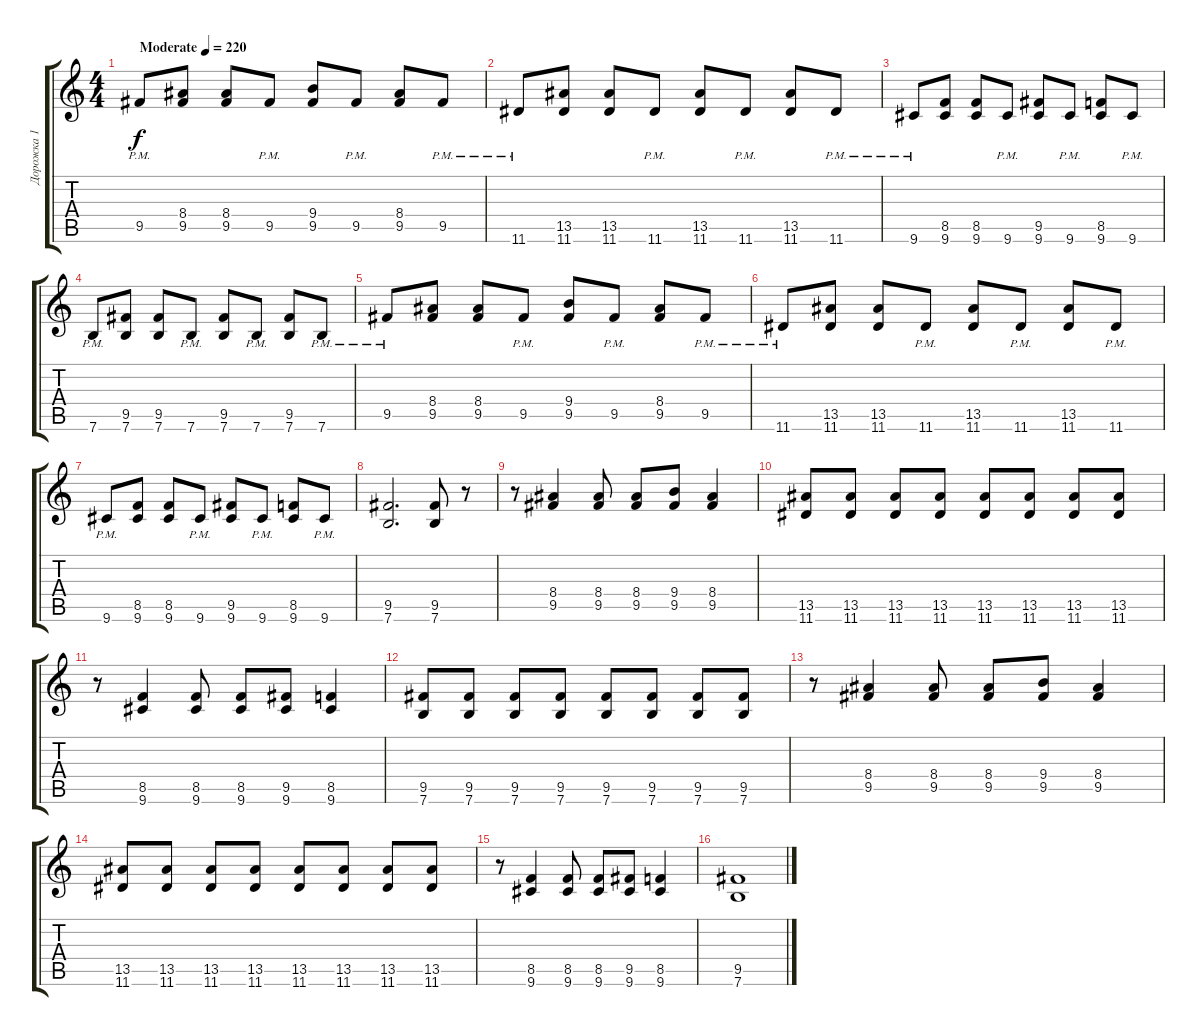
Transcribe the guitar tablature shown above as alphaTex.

\track ("Дорожка 1" "Дорожка 1") {instrument overdrivenguitar}
\staff {score tabs}
\tuning (E4 B3 G3 D3 A2 E2) {hide}
\ts (4 4)
\tempo (220 "Moderate")
\clef g2
\ks c
9.5{pm}.8{dy f instrument overdrivenguitar} (8.4 9.5).8 (8.4 9.5).8 9.5{pm}.8 (9.4 9.5).8 9.5{pm}.8 (8.4 9.5).8 9.5{pm}.8 |
11.6{pm}.8 (13.5 11.6).8 (13.5 11.6).8 11.6{pm}.8 (13.5 11.6).8 11.6{pm}.8 (13.5 11.6).8 11.6{pm}.8 |
9.6{pm}.8 (8.5 9.6).8 (8.5 9.6).8 9.6{pm}.8 (9.5 9.6).8 9.6{pm}.8 (8.5 9.6).8 9.6{pm}.8 |
7.6{pm}.8 (9.5 7.6).8 (9.5 7.6).8 7.6{pm}.8 (9.5 7.6).8 7.6{pm}.8 (9.5 7.6).8 7.6{pm}.8 |
9.5{pm}.8 (8.4 9.5).8 (8.4 9.5).8 9.5{pm}.8 (9.4 9.5).8 9.5{pm}.8 (8.4 9.5).8 9.5{pm}.8 |
11.6{pm}.8 (13.5 11.6).8 (13.5 11.6).8 11.6{pm}.8 (13.5 11.6).8 11.6{pm}.8 (13.5 11.6).8 11.6{pm}.8 |
9.6{pm}.8 (8.5 9.6).8 (8.5 9.6).8 9.6{pm}.8 (9.5 9.6).8 9.6{pm}.8 (8.5 9.6).8 9.6{pm}.8 |
(9.5 7.6).2{d} (9.5 7.6).8 r.8 |
r.8 (8.4 9.5).4 (8.4 9.5).8 (8.4 9.5).8 (9.4 9.5).8 (8.4 9.5).4 |
(13.5 11.6).8 (13.5 11.6).8 (13.5 11.6).8 (13.5 11.6).8 (13.5 11.6).8 (13.5 11.6).8 (13.5 11.6).8 (13.5 11.6).8 |
r.8 (8.5 9.6).4 (8.5 9.6).8 (8.5 9.6).8 (9.5 9.6).8 (8.5 9.6).4 |
(9.5 7.6).8 (9.5 7.6).8 (9.5 7.6).8 (9.5 7.6).8 (9.5 7.6).8 (9.5 7.6).8 (9.5 7.6).8 (9.5 7.6).8 |
r.8 (8.4 9.5).4 (8.4 9.5).8 (8.4 9.5).8 (9.4 9.5).8 (8.4 9.5).4 |
(13.5 11.6).8 (13.5 11.6).8 (13.5 11.6).8 (13.5 11.6).8 (13.5 11.6).8 (13.5 11.6).8 (13.5 11.6).8 (13.5 11.6).8 |
r.8 (8.5 9.6).4 (8.5 9.6).8 (8.5 9.6).8 (9.5 9.6).8 (8.5 9.6).4 |
(9.5 7.6).1
